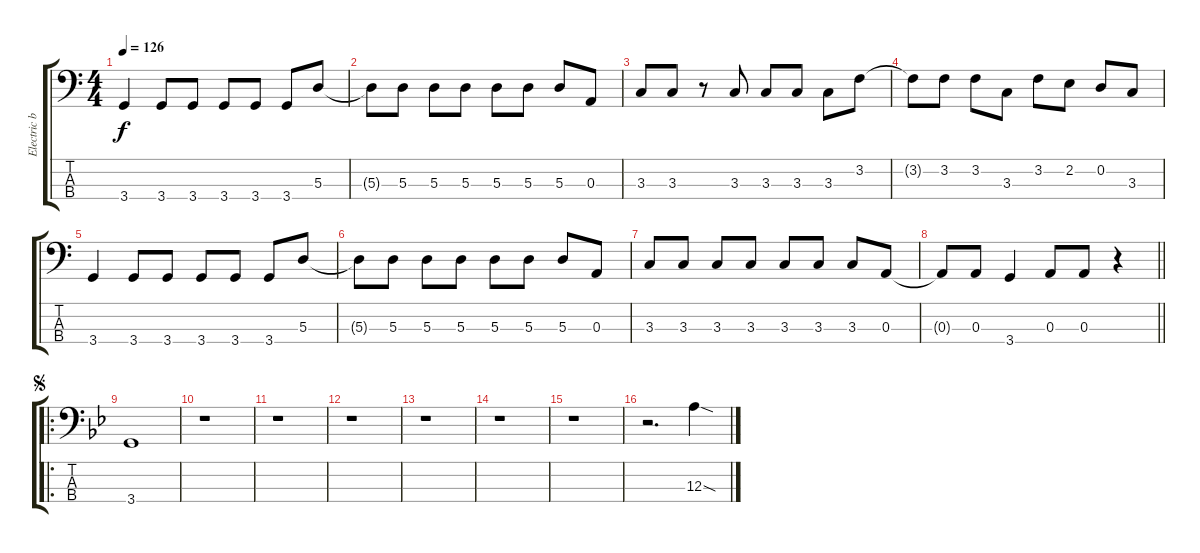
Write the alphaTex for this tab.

\track ("Electric bass" "Electric b") {instrument electricbassfinger}
\staff {score tabs}
\tuning (G2 D2 A1 E1) {hide}
\ts (4 4)
\tempo 126
\clef f4
\ks c
3.4.4{dy f instrument electricbassfinger} 3.4.8 3.4.8 3.4.8 3.4.8 3.4.8 5.3.8 |
5.3{t}.8 5.3.8 5.3.8 5.3.8 5.3.8 5.3.8 5.3.8 0.3.8 |
3.3.8 3.3.8 r.8 3.3.8 3.3.8 3.3.8 3.3.8 3.2.8 |
3.2{t}.8 3.2.8 3.2.8 3.3.8 3.2.8 2.2.8 0.2.8 3.3.8 |
3.4.4 3.4.8 3.4.8 3.4.8 3.4.8 3.4.8 5.3.8 |
5.3{t}.8 5.3.8 5.3.8 5.3.8 5.3.8 5.3.8 5.3.8 0.3.8 |
3.3.8 3.3.8 3.3.8 3.3.8 3.3.8 3.3.8 3.3.8 0.3.8 |
\barLineRight lightlight
0.3{t}.8 0.3.8 3.4.4 0.3.8 0.3.8 r.4 |
\ro
\jump segno
\ks bb
3.4.1 |
r.1 |
r.1 |
r.1 |
r.1 |
r.1 |
r.1 |
r.2{d} 12.3{sod}.4
